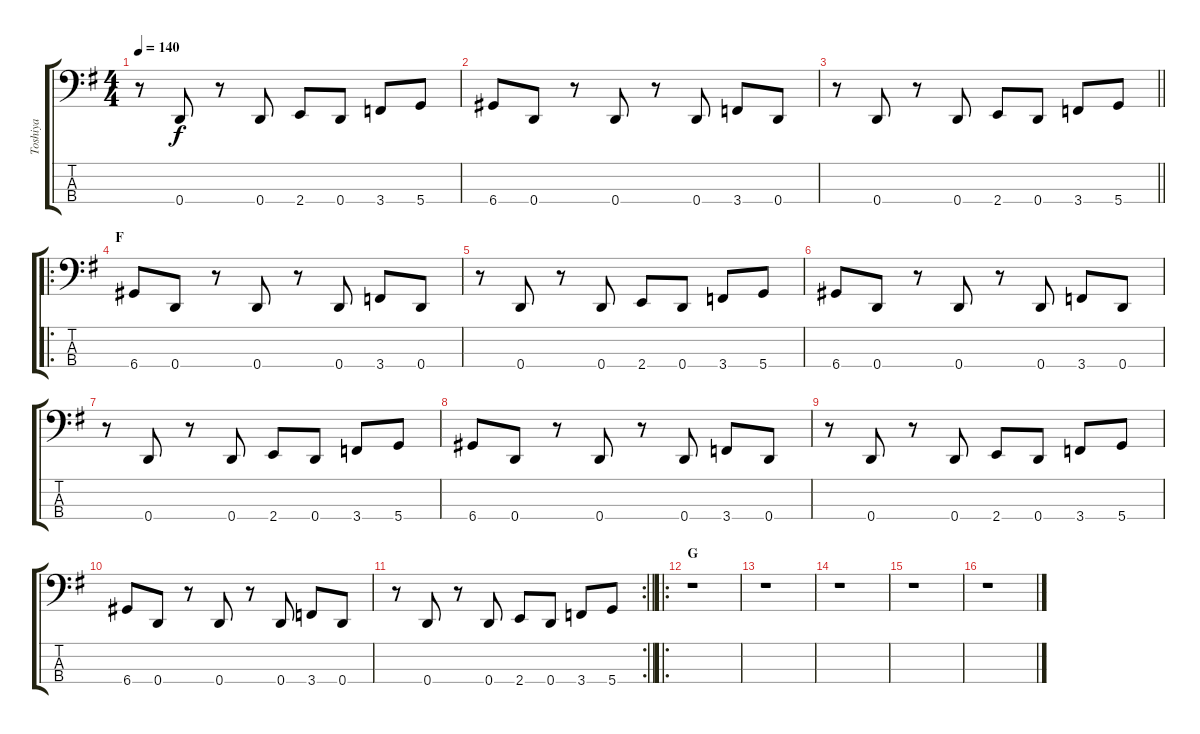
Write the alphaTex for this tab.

\track ("Toshiya" "Toshiya") {instrument electricbasspick}
\staff {score tabs}
\tuning (F2 C2 G1 D1) {hide}
\ts (4 4)
\tempo 140
\clef f4
\ks g
r.8{dy f} 0.4.8 r.8 0.4.8 2.4.8 0.4.8 3.4.8 5.4.8 |
6.4.8 0.4.8 r.8 0.4.8 r.8 0.4.8 3.4.8 0.4.8 |
\barLineRight lightlight
r.8 0.4.8 r.8 0.4.8 2.4.8 0.4.8 3.4.8 5.4.8 |
\ro
\section ("" "F")
6.4.8 0.4.8 r.8 0.4.8 r.8 0.4.8 3.4.8 0.4.8 |
r.8 0.4.8 r.8 0.4.8 2.4.8 0.4.8 3.4.8 5.4.8 |
6.4.8 0.4.8 r.8 0.4.8 r.8 0.4.8 3.4.8 0.4.8 |
r.8 0.4.8 r.8 0.4.8 2.4.8 0.4.8 3.4.8 5.4.8 |
6.4.8 0.4.8 r.8 0.4.8 r.8 0.4.8 3.4.8 0.4.8 |
r.8 0.4.8 r.8 0.4.8 2.4.8 0.4.8 3.4.8 5.4.8 |
6.4.8 0.4.8 r.8 0.4.8 r.8 0.4.8 3.4.8 0.4.8 |
\rc 2
\barLineRight lightlight
r.8 0.4.8 r.8 0.4.8 2.4.8 0.4.8 3.4.8 5.4.8 |
\ro
\section ("" "G")
r.1 |
r.1 |
r.1 |
r.1 |
r.1
